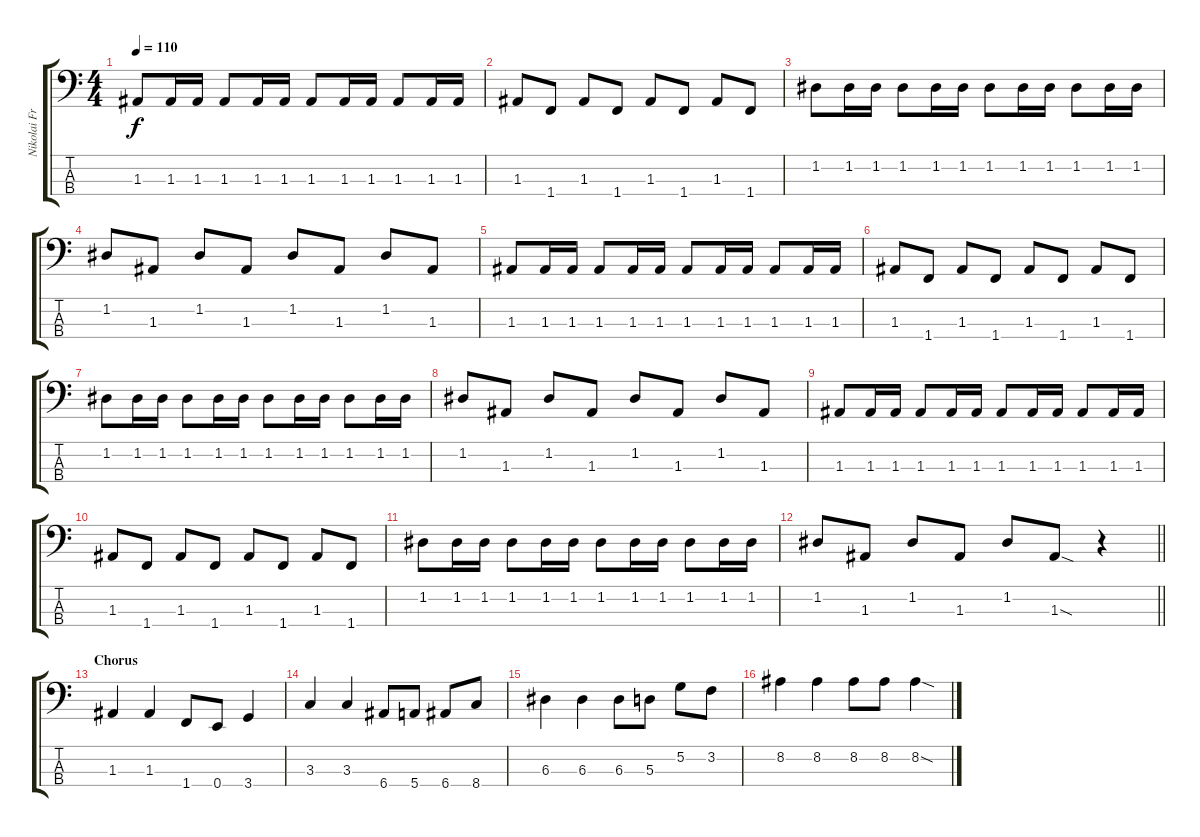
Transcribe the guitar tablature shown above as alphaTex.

\track ("Nikolai Fraiture" "Nikolai Fr") {instrument electricbasspick}
\staff {score tabs}
\tuning (G2 D2 A1 E1) {hide}
\ts (4 4)
\tempo 110
\clef f4
\ks c
1.3.8{dy f} 1.3.16 1.3.16 1.3.8 1.3.16 1.3.16 1.3.8 1.3.16 1.3.16 1.3.8 1.3.16 1.3.16 |
1.3.8 1.4.8 1.3.8 1.4.8 1.3.8 1.4.8 1.3.8 1.4.8 |
1.2.8 1.2.16 1.2.16 1.2.8 1.2.16 1.2.16 1.2.8 1.2.16 1.2.16 1.2.8 1.2.16 1.2.16 |
1.2.8 1.3.8 1.2.8 1.3.8 1.2.8 1.3.8 1.2.8 1.3.8 |
1.3.8 1.3.16 1.3.16 1.3.8 1.3.16 1.3.16 1.3.8 1.3.16 1.3.16 1.3.8 1.3.16 1.3.16 |
1.3.8 1.4.8 1.3.8 1.4.8 1.3.8 1.4.8 1.3.8 1.4.8 |
1.2.8 1.2.16 1.2.16 1.2.8 1.2.16 1.2.16 1.2.8 1.2.16 1.2.16 1.2.8 1.2.16 1.2.16 |
1.2.8 1.3.8 1.2.8 1.3.8 1.2.8 1.3.8 1.2.8 1.3.8 |
1.3.8 1.3.16 1.3.16 1.3.8 1.3.16 1.3.16 1.3.8 1.3.16 1.3.16 1.3.8 1.3.16 1.3.16 |
1.3.8 1.4.8 1.3.8 1.4.8 1.3.8 1.4.8 1.3.8 1.4.8 |
1.2.8 1.2.16 1.2.16 1.2.8 1.2.16 1.2.16 1.2.8 1.2.16 1.2.16 1.2.8 1.2.16 1.2.16 |
\barLineRight lightlight
1.2.8 1.3.8 1.2.8 1.3.8 1.2.8 1.3{sod}.8 r.4 |
\section ("" "Chorus")
1.3.4 1.3.4 1.4.8 0.4.8 3.4.4 |
3.3.4 3.3.4 6.4.8 5.4.8 6.4.8 8.4.8 |
6.3.4 6.3.4 6.3.8 5.3.8 5.2.8 3.2.8 |
8.2.4 8.2.4 8.2.8 8.2.8 8.2{sod}.4
